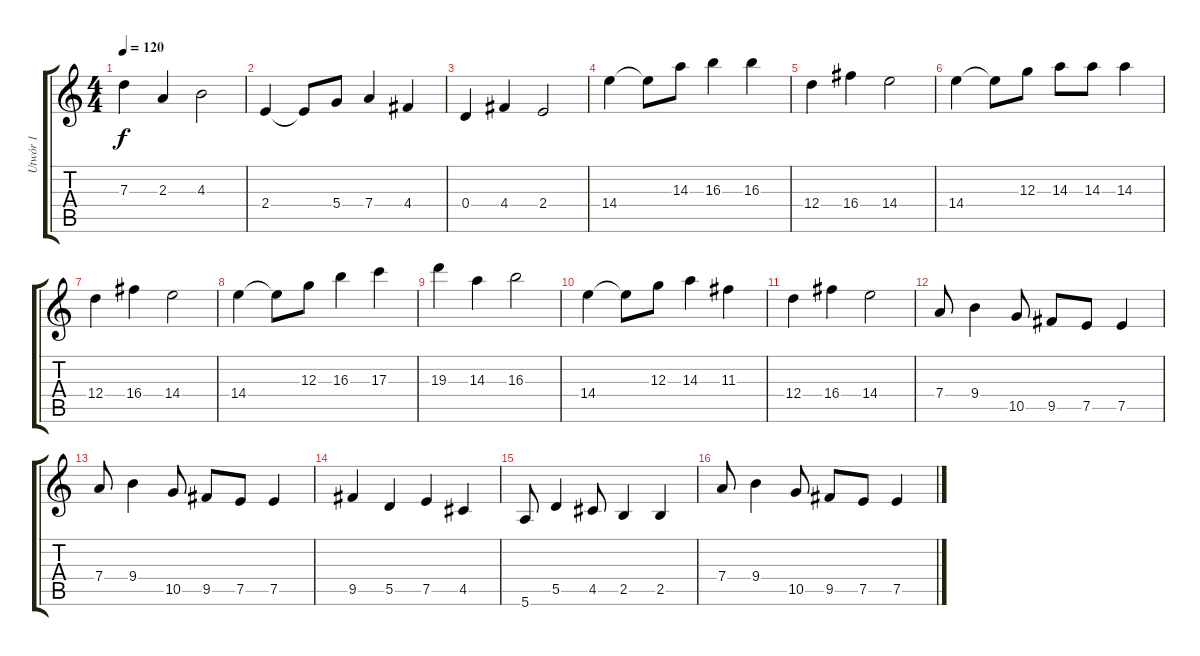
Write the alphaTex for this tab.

\track ("Utwór 1" "Utwór 1") {instrument acousticguitarnylon}
\staff {score tabs}
\tuning (E4 B3 G3 D3 A2 E2) {hide}
\ts (4 4)
\tempo 120
\clef g2
\ks c
7.3.4{dy f} 2.3.4 4.3.2 |
2.4.4 2.4{t}.8 5.4.8 7.4.4 4.4.4 |
0.4.4 4.4.4 2.4.2 |
14.4.4 14.4{t}.8 14.3.8 16.3.4 16.3.4 |
12.4.4 16.4.4 14.4.2 |
14.4.4 14.4{t}.8 12.3.8 14.3.8 14.3.8 14.3.4 |
12.4.4 16.4.4 14.4.2 |
14.4.4 14.4{t}.8 12.3.8 16.3.4 17.3.4 |
19.3.4 14.3.4 16.3.2 |
14.4.4 14.4{t}.8 12.3.8 14.3.4 11.3.4 |
12.4.4 16.4.4 14.4.2 |
7.4.8 9.4.4 10.5.8 9.5.8 7.5.8 7.5.4 |
7.4.8 9.4.4 10.5.8 9.5.8 7.5.8 7.5.4 |
9.5.4 5.5.4 7.5.4 4.5.4 |
5.6.8 5.5.4 4.5.8 2.5.4 2.5.4 |
7.4.8 9.4.4 10.5.8 9.5.8 7.5.8 7.5.4
